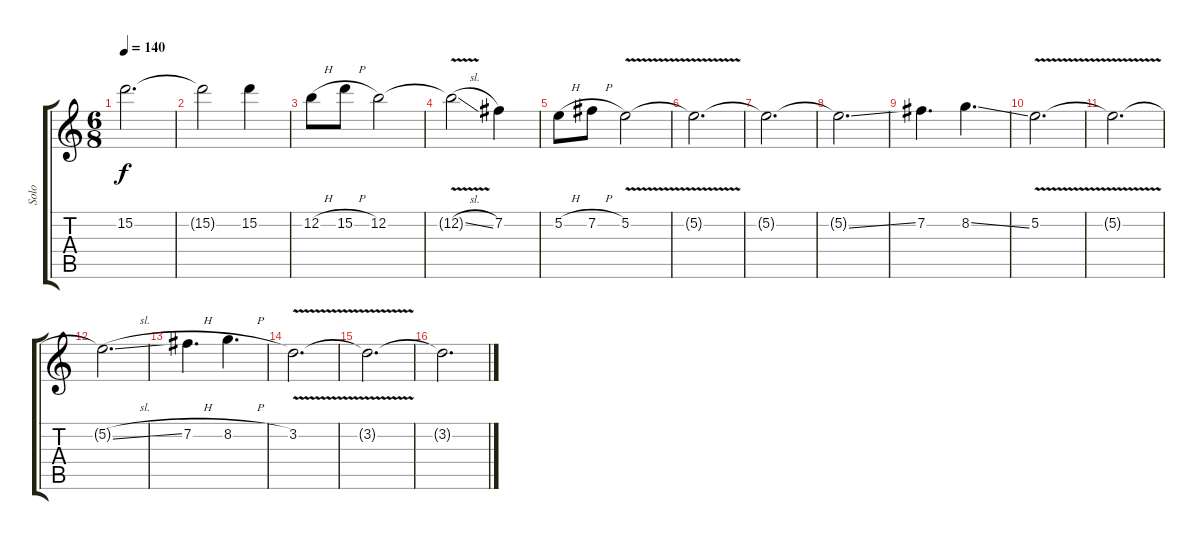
\track ("Solo" "Solo") {instrument overdrivenguitar}
\staff {score tabs}
\tuning (E4 B3 G3 D3 A2 E2) {hide}
\ts (6 8)
\tempo 140
\clef g2
\ks c
15.2{t}.2{d dy f} |
15.2{t}.2 15.2.4 |
12.2{h}.8 15.2{h}.8 12.2.2 |
12.2{v sl t}.2 7.2.4 |
5.2{h}.8 7.2{h}.8 5.2{v}.2 |
5.2{t}.2{d} |
5.2{t}.2{d} |
5.2{ss t}.2{d} |
7.2.4{d} 8.2{ss}.4{d} |
5.2{v}.2{d} |
5.2{t}.2{d} |
5.2{sl t}.2{d} |
7.2{h}.4{d} 8.2{h}.4{d} |
3.2{v}.2{d} |
3.2{t}.2{d} |
3.2{sl t}.2{d}
